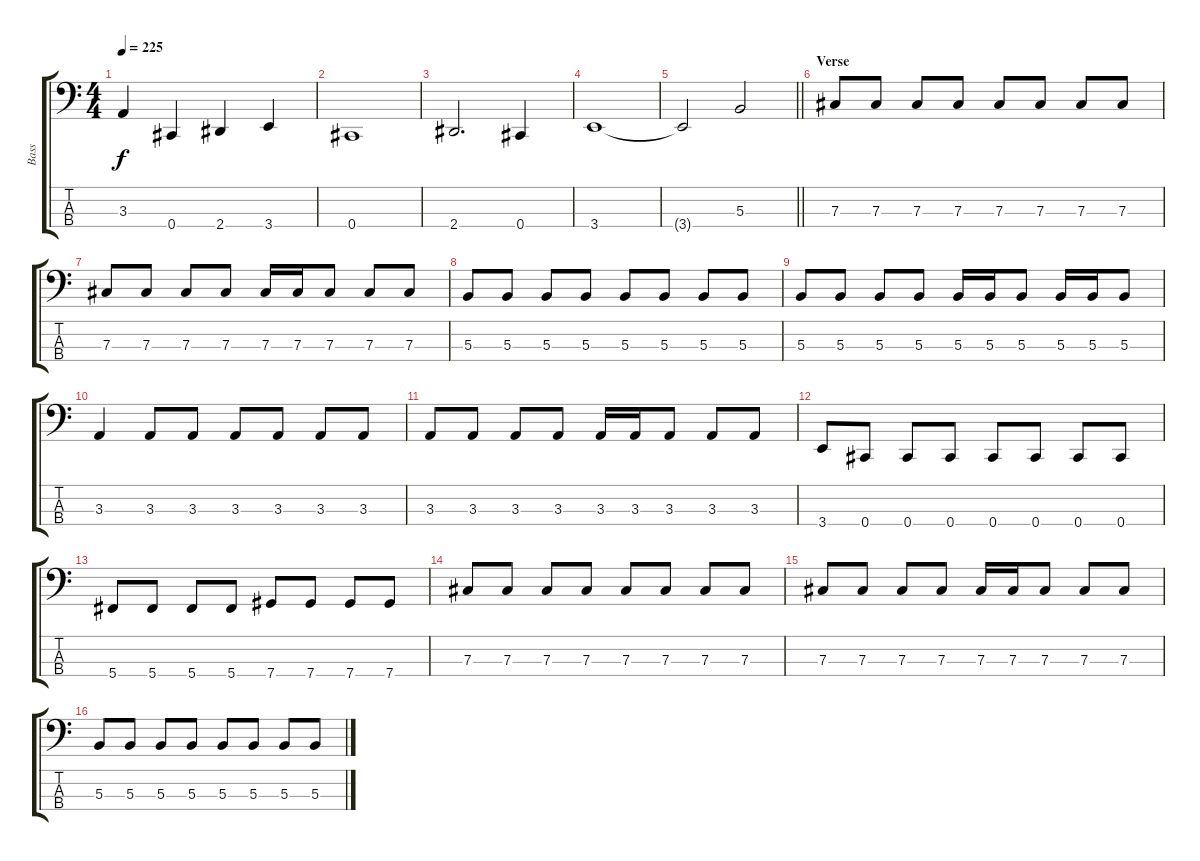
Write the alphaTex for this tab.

\track ("Bass" "Bass") {instrument electricbasspick}
\staff {score tabs}
\tuning (E2 B1 Gb1 Db1) {hide}
\ts (4 4)
\tempo 225
\clef f4
\ks c
3.3{t}.4{dy f} 0.4.4 2.4.4 3.4.4 |
0.4.1 |
2.4.2{d} 0.4.4 |
3.4.1 |
\barLineRight lightlight
3.4{t}.2 5.3.2 |
\section ("" "Verse")
7.3.8 7.3.8 7.3.8 7.3.8 7.3.8 7.3.8 7.3.8 7.3.8 |
7.3.8 7.3.8 7.3.8 7.3.8 7.3.16 7.3.16 7.3.8 7.3.8 7.3.8 |
5.3.8 5.3.8 5.3.8 5.3.8 5.3.8 5.3.8 5.3.8 5.3.8 |
5.3.8 5.3.8 5.3.8 5.3.8 5.3.16 5.3.16 5.3.8 5.3.16 5.3.16 5.3.8 |
3.3.4 3.3.8 3.3.8 3.3.8 3.3.8 3.3.8 3.3.8 |
3.3.8 3.3.8 3.3.8 3.3.8 3.3.16 3.3.16 3.3.8 3.3.8 3.3.8 |
3.4.8 0.4.8 0.4.8 0.4.8 0.4.8 0.4.8 0.4.8 0.4.8 |
5.4.8 5.4.8 5.4.8 5.4.8 7.4.8 7.4.8 7.4.8 7.4.8 |
7.3.8 7.3.8 7.3.8 7.3.8 7.3.8 7.3.8 7.3.8 7.3.8 |
7.3.8 7.3.8 7.3.8 7.3.8 7.3.16 7.3.16 7.3.8 7.3.8 7.3.8 |
5.3.8 5.3.8 5.3.8 5.3.8 5.3.8 5.3.8 5.3.8 5.3.8
